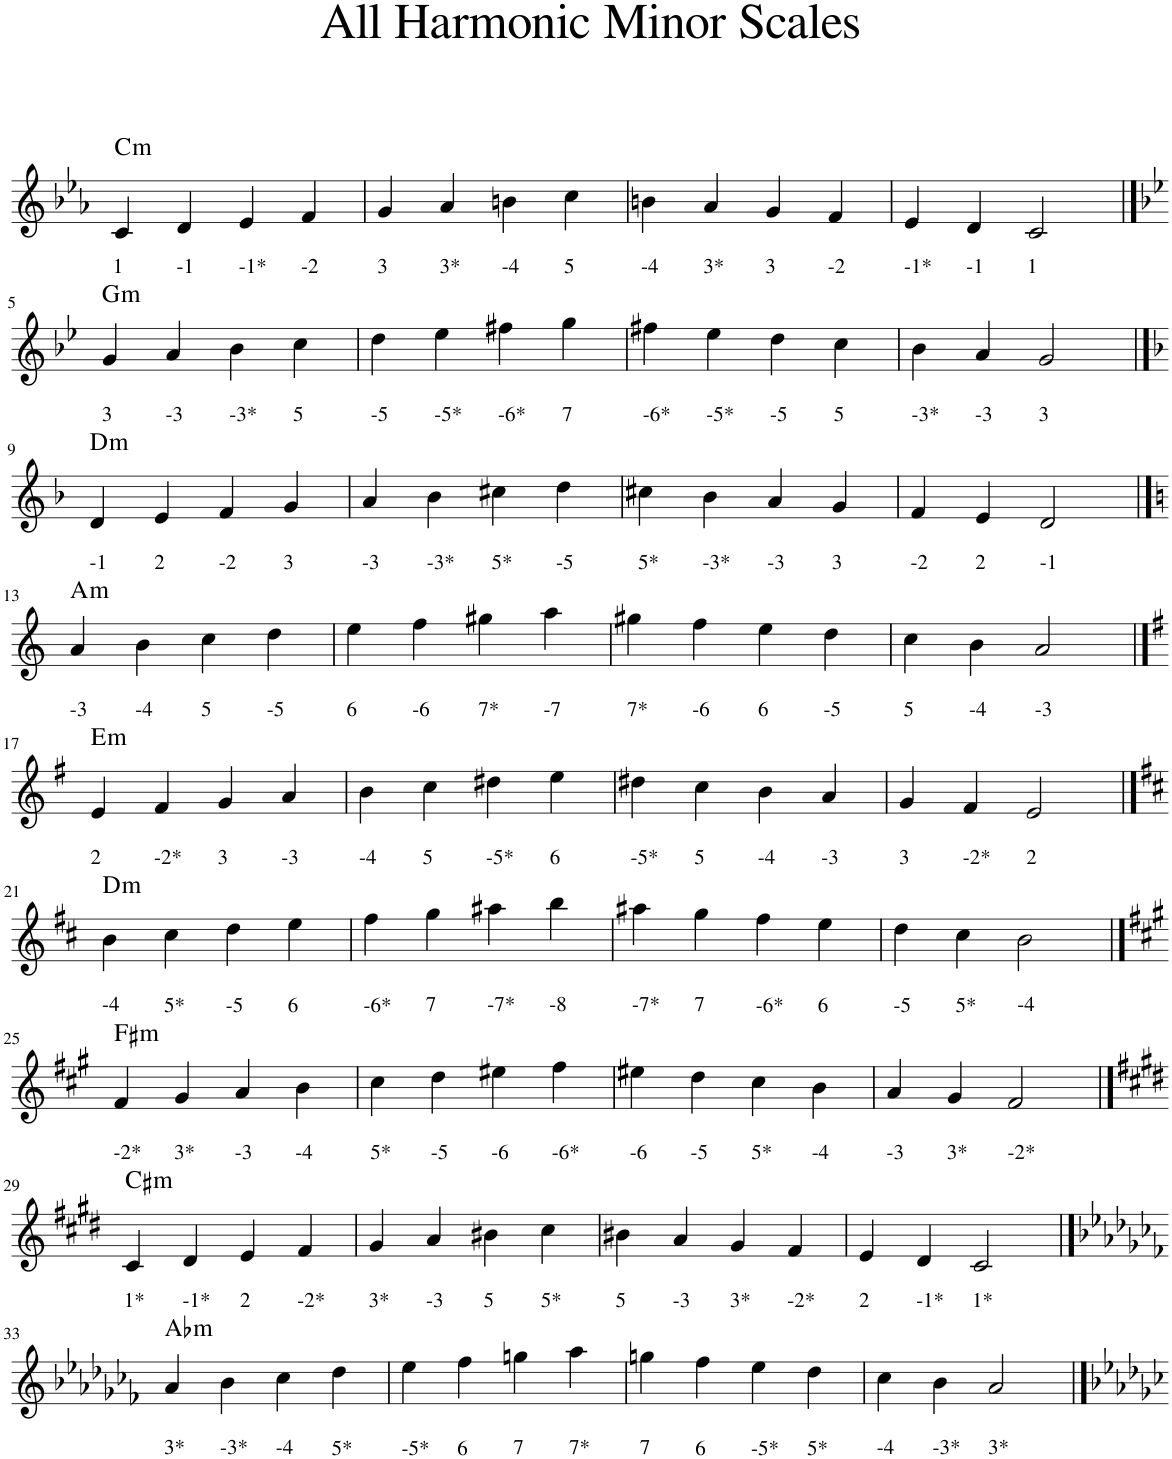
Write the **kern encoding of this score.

**kern	**harte
*part1	*part1
*staff1	*
*I"Piano	*
*I'Pno.	*
*clefG2	*
*k[b-e-a-]	*
=1	=1
!LO:TX:b:t=1	!LO:H:kt=m
4c/	C:min
!LO:TX:b:t=-1	!
4d/	.
!LO:TX:b:t=-1*	!
4e-/	.
!LO:TX:b:t=-2	!
4f/	.
=2	=2
!LO:TX:b:t=3	!
4g/	.
!LO:TX:b:t=3*	!
4a-/	.
!LO:TX:b:t=-4	!
4bn\	.
!LO:TX:b:t=5	!
4cc\	.
=3	=3
!LO:TX:b:t=-4	!
4bn\	.
!LO:TX:b:t=3*	!
4a-/	.
!LO:TX:b:t=3	!
4g/	.
!LO:TX:b:t=-2	!
4f/	.
=4	=4
!LO:TX:b:t=-1*	!
4e-/	.
!LO:TX:b:t=-1	!
4d/	.
!LO:TX:b:t=1	!
2c/	.
!!LO:LB:g=z
==5	==5
*k[b-e-]	*
!LO:TX:b:t=3	!LO:H:kt=m
4g/	G:min
!LO:TX:b:t=-3	!
4a/	.
!LO:TX:b:t=-3*	!
4b-\	.
!LO:TX:b:t=5	!
4cc\	.
=6	=6
!LO:TX:b:t=-5	!
4dd\	.
!LO:TX:b:t=-5*	!
4ee-\	.
!LO:TX:b:t=-6*	!
4ff#X\	.
!LO:TX:b:t=7	!
4gg\	.
=7	=7
!LO:TX:b:t=-6*	!
4ff#X\	.
!LO:TX:b:t=-5*	!
4ee-\	.
!LO:TX:b:t=-5	!
4dd\	.
!LO:TX:b:t=5	!
4cc\	.
=8	=8
!LO:TX:b:t=-3*	!
4b-\	.
!LO:TX:b:t=-3	!
4a/	.
!LO:TX:b:t=3	!
2g/	.
!!LO:LB:g=z
==9	==9
*k[b-]	*
!LO:TX:b:t=-1	!LO:H:kt=m
4d/	D:min
!LO:TX:b:t=2	!
4e/	.
!LO:TX:b:t=-2	!
4f/	.
!LO:TX:b:t=3	!
4g/	.
=10	=10
!LO:TX:b:t=-3	!
4a/	.
!LO:TX:b:t=-3*	!
4b-\	.
!LO:TX:b:t=5*	!
4cc#X\	.
!LO:TX:b:t=-5	!
4dd\	.
=11	=11
!LO:TX:b:t=5*	!
4cc#X\	.
!LO:TX:b:t=-3*	!
4b-\	.
!LO:TX:b:t=-3	!
4a/	.
!LO:TX:b:t=3	!
4g/	.
=12	=12
!LO:TX:b:t=-2	!
4f/	.
!LO:TX:b:t=2	!
4e/	.
!LO:TX:b:t=-1	!
2d/	.
!!LO:LB:g=z
==13	==13
*k[]	*
!LO:TX:b:t=-3	!LO:H:kt=m
4a/	A:min
!LO:TX:b:t=-4	!
4b\	.
!LO:TX:b:t=5	!
4cc\	.
!LO:TX:b:t=-5	!
4dd\	.
=14	=14
!LO:TX:b:t=6	!
4ee\	.
!LO:TX:b:t=-6	!
4ff\	.
!LO:TX:b:t=7*	!
4gg#X\	.
!LO:TX:b:t=-7	!
4aa\	.
=15	=15
!LO:TX:b:t=7*	!
4gg#X\	.
!LO:TX:b:t=-6	!
4ff\	.
!LO:TX:b:t=6	!
4ee\	.
!LO:TX:b:t=-5	!
4dd\	.
=16	=16
!LO:TX:b:t=5	!
4cc\	.
!LO:TX:b:t=-4	!
4b\	.
!LO:TX:b:t=-3	!
2a/	.
!!LO:LB:g=z
==17	==17
*k[f#]	*
!LO:TX:b:t=2	!LO:H:kt=m
4e/	E:min
!LO:TX:b:t=-2*	!
4f#/	.
!LO:TX:b:t=3	!
4g/	.
!LO:TX:b:t=-3	!
4a/	.
=18	=18
!LO:TX:b:t=-4	!
4b\	.
!LO:TX:b:t=5	!
4cc\	.
!LO:TX:b:t=-5*	!
4dd#X\	.
!LO:TX:b:t=6	!
4ee\	.
=19	=19
!LO:TX:b:t=-5*	!
4dd#X\	.
!LO:TX:b:t=5	!
4cc\	.
!LO:TX:b:t=-4	!
4b\	.
!LO:TX:b:t=-3	!
4a/	.
=20	=20
!LO:TX:b:t=3	!
4g/	.
!LO:TX:b:t=-2*	!
4f#/	.
!LO:TX:b:t=2	!
2e/	.
!!LO:LB:g=z
==21	==21
*k[f#c#]	*
!LO:TX:b:t=-4	!LO:H:kt=m
4b\	D:min
!LO:TX:b:t=5*	!
4cc#\	.
!LO:TX:b:t=-5	!
4dd\	.
!LO:TX:b:t=6	!
4ee\	.
=22	=22
!LO:TX:b:t=-6*	!
4ff#\	.
!LO:TX:b:t=7	!
4gg\	.
!LO:TX:b:t=-7*	!
4aa#X\	.
!LO:TX:b:t=-8	!
4bb\	.
=23	=23
!LO:TX:b:t=-7*	!
4aa#X\	.
!LO:TX:b:t=7	!
4gg\	.
!LO:TX:b:t=-6*	!
4ff#\	.
!LO:TX:b:t=6	!
4ee\	.
=24	=24
!LO:TX:b:t=-5	!
4dd\	.
!LO:TX:b:t=5*	!
4cc#\	.
!LO:TX:b:t=-4	!
2b\	.
!!LO:LB:g=z
==25	==25
*k[f#c#g#]	*
!LO:TX:b:t=-2*	!LO:H:kt=m
4f#/	F#:min
!LO:TX:b:t=3*	!
4g#/	.
!LO:TX:b:t=-3	!
4a/	.
!LO:TX:b:t=-4	!
4b\	.
=26	=26
!LO:TX:b:t=5*	!
4cc#\	.
!LO:TX:b:t=-5	!
4dd\	.
!LO:TX:b:t=-6	!
4ee#X\	.
!LO:TX:b:t=-6*	!
4ff#\	.
=27	=27
!LO:TX:b:t=-6	!
4ee#X\	.
!LO:TX:b:t=-5	!
4dd\	.
!LO:TX:b:t=5*	!
4cc#\	.
!LO:TX:b:t=-4	!
4b\	.
=28	=28
!LO:TX:b:t=-3	!
4a/	.
!LO:TX:b:t=3*	!
4g#/	.
!LO:TX:b:t=-2*	!
2f#/	.
!!LO:LB:g=z
==29	==29
*k[f#c#g#d#]	*
!LO:TX:b:t=1*	!LO:H:kt=m
4c#/	C#:min
!LO:TX:b:t=-1*	!
4d#/	.
!LO:TX:b:t=2	!
4e/	.
!LO:TX:b:t=-2*	!
4f#/	.
=30	=30
!LO:TX:b:t=3*	!
4g#/	.
!LO:TX:b:t=-3	!
4a/	.
!LO:TX:b:t=5	!
4b#X\	.
!LO:TX:b:t=5*	!
4cc#\	.
=31	=31
!LO:TX:b:t=5	!
4b#X\	.
!LO:TX:b:t=-3	!
4a/	.
!LO:TX:b:t=3*	!
4g#/	.
!LO:TX:b:t=-2*	!
4f#/	.
=32	=32
!LO:TX:b:t=2	!
4e/	.
!LO:TX:b:t=-1*	!
4d#/	.
!LO:TX:b:t=1*	!
2c#/	.
!!LO:LB:g=z
==33	==33
*k[b-e-a-d-g-c-f-]	*
!LO:TX:b:t=3*	!LO:H:kt=m
4a-/	Ab:min
!LO:TX:b:t=-3*	!
4b-\	.
!LO:TX:b:t=-4	!
4cc-\	.
!LO:TX:b:t=5*	!
4dd-\	.
=34	=34
!LO:TX:b:t=-5*	!
4ee-\	.
!LO:TX:b:t=6	!
4ff-\	.
!LO:TX:b:t=7	!
4ggn\	.
!LO:TX:b:t=7*	!
4aa-\	.
=35	=35
!LO:TX:b:t=7	!
4ggn\	.
!LO:TX:b:t=6	!
4ff-\	.
!LO:TX:b:t=-5*	!
4ee-\	.
!LO:TX:b:t=5*	!
4dd-\	.
=36	=36
!LO:TX:b:t=-4	!
4cc-\	.
!LO:TX:b:t=-3*	!
4b-\	.
!LO:TX:b:t=3*	!
2a-/	.
==	==
*-	*-
